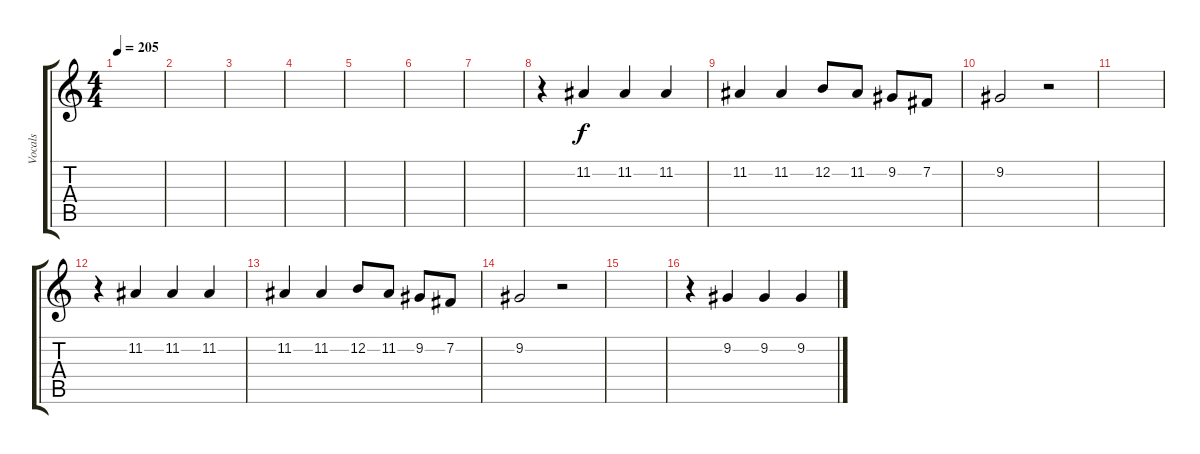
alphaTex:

\track ("Vocals" "Vocals") {instrument flute}
\staff {score tabs}
\tuning (E4 B3 G3 D3 A2 E2) {hide}
\ts (4 4)
\tempo 205
\clef g2
\ks c
|
|
|
|
|
|
|
r.4 11.2.4 11.2.4 11.2.4 |
11.2.4 11.2.4 12.2.8 11.2.8 9.2.8 7.2.8 |
9.2.2 r.2 |
|
r.4 11.2.4 11.2.4 11.2.4 |
11.2.4 11.2.4 12.2.8 11.2.8 9.2.8 7.2.8 |
9.2.2 r.2 |
|
r.4 9.2.4 9.2.4 9.2.4
